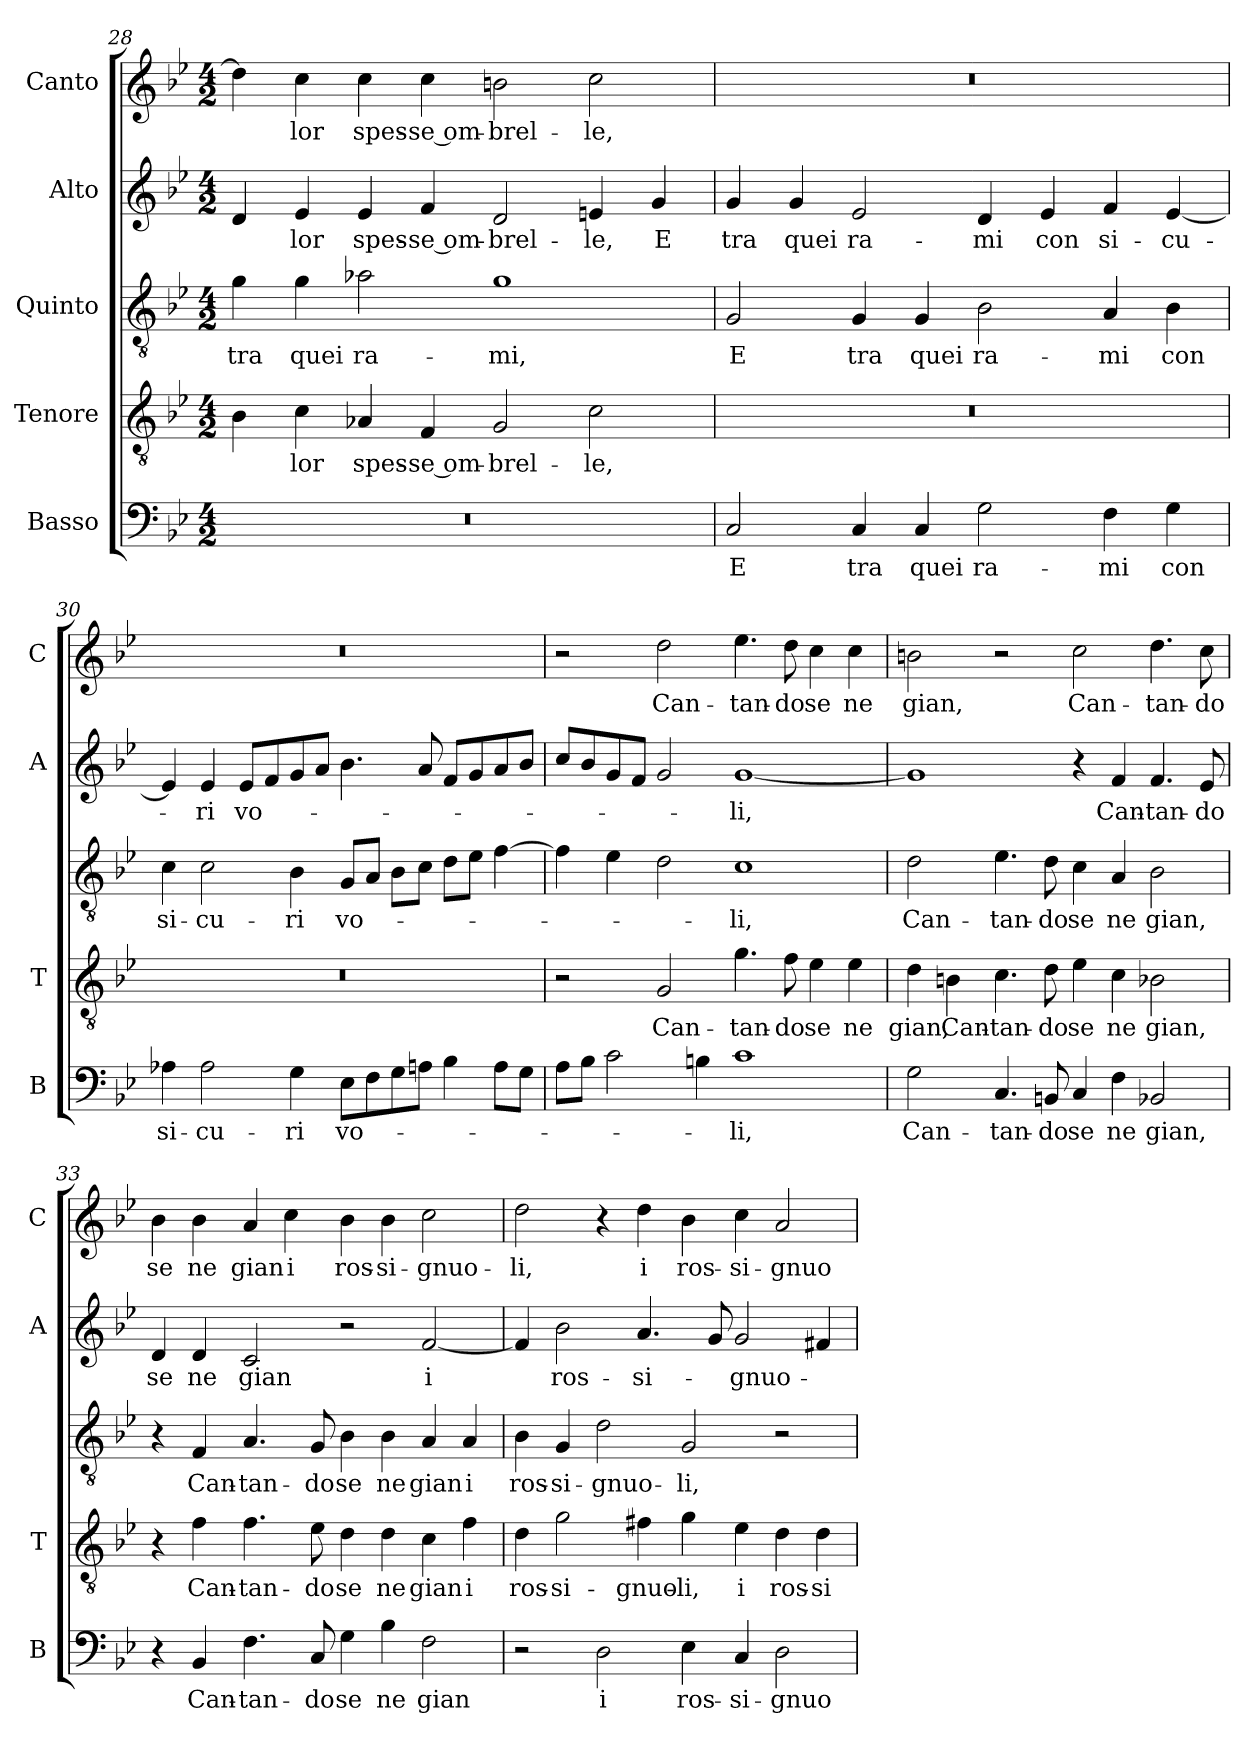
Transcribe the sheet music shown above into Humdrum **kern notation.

**kern	**text	**kern	**text	**kern	**text	**kern	**text	**kern	**text
*part5	*part5	*part4	*part4	*part3	*part3	*part2	*part2	*part1	*part1
*staff5	*staff5	*staff4	*staff4	*staff3	*staff3	*staff2	*staff2	*staff1	*staff1
*I"Basso	*	*I"Tenore	*	*I"Quinto	*	*I"Alto	*	*I"Canto	*
*I'B	*	*I'T	*	*	*	*I'A	*	*I'C	*
*clefF4	*	*clefGv2	*	*clefGv2	*	*clefG2	*	*clefG2	*
*k[b-e-]	*	*k[b-e-]	*	*k[b-e-]	*	*k[b-e-]	*	*k[b-e-]	*
*B-:	*	*B-:	*	*B-:	*	*B-:	*	*B-:	*
*M4/2	*	*M4/2	*	*M4/2	*	*M4/2	*	*M4/2	*
=28	=28	=28	=28	=28	=28	=28	=28	=28	=28
!	!	!	!	!	!LO:LY:b	!	!	!	!
0r	.	4B-\	.	4g\	tra	4d/	.	4dd\]	.
!	!	!	!LO:LY:b	!	!LO:LY:b	!	!LO:LY:b	!	!LO:LY:b
.	.	4c\	lor	4g\	quei	4e-/	lor	4cc\	lor
!	!	!	!LO:LY:b	!	!LO:LY:b	!	!LO:LY:b	!	!LO:LY:b
.	.	4A-X/	spes-	2a-X\	ra-	4e-/	spes-	4cc\	spes-
!	!	!	!LO:LY:b	!	!	!	!LO:LY:b	!	!LO:LY:b
.	.	4F/	-se om-	.	.	4f/	-se om-	4cc\	-se om-
!	!	!	!LO:LY:b	!	!LO:LY:b	!	!LO:LY:b	!	!LO:LY:b
.	.	2G/	-brel-	1g	-mi,	2d/	-brel-	2bn\	-brel-
!	!	!	!LO:LY:b	!	!	!	!LO:LY:b	!	!LO:LY:b
.	.	2c\	-le,	.	.	4en/	-le,	2cc\	-le,
!	!	!	!	!	!	!	!LO:LY:b	!	!
.	.	.	.	.	.	4g/	E	.	.
=29	=29	=29	=29	=29	=29	=29	=29	=29	=29
!	!LO:LY:b	!	!	!	!LO:LY:b	!	!LO:LY:b	!	!
2C/	E	0r	.	2G/	E	4g/	tra	0r	.
!	!	!	!	!	!	!	!LO:LY:b	!	!
.	.	.	.	.	.	4g/	quei	.	.
!	!LO:LY:b	!	!	!	!LO:LY:b	!	!LO:LY:b	!	!
4C/	tra	.	.	4G/	tra	2e-/	ra-	.	.
!	!LO:LY:b	!	!	!	!LO:LY:b	!	!	!	!
4C/	quei	.	.	4G/	quei	.	.	.	.
!	!LO:LY:b	!	!	!	!LO:LY:b	!	!LO:LY:b	!	!
2G\	ra-	.	.	2B-\	ra-	4d/	-mi	.	.
!	!	!	!	!	!	!	!LO:LY:b	!	!
.	.	.	.	.	.	4e-/	con	.	.
!	!LO:LY:b	!	!	!	!LO:LY:b	!	!LO:LY:b	!	!
4F\	-mi	.	.	4A/	-mi	4f/	si-	.	.
!	!LO:LY:b	!	!	!	!LO:LY:b	!	!LO:LY:b	!	!
4G\	con	.	.	4B-\	con	[4e-/	-cu-	.	.
!!LO:LB:g=z
=30	=30	=30	=30	=30	=30	=30	=30	=30	=30
!	!LO:LY:b	!	!	!	!LO:LY:b	!	!	!	!
4A-X\	si-	0r	.	4c\	si-	4e-/]	.	0r	.
!	!LO:LY:b	!	!	!	!LO:LY:b	!	!LO:LY:b	!	!
2A-\	-cu-	.	.	2c\	-cu-	4e-/	-ri	.	.
!	!	!	!	!	!	!	!LO:LY:b	!	!
.	.	.	.	.	.	8e-/L	vo-	.	.
.	.	.	.	.	.	8f/	.	.	.
!	!LO:LY:b	!	!	!	!LO:LY:b	!	!	!	!
4G\	-ri	.	.	4B-\	-ri	8g/	.	.	.
.	.	.	.	.	.	8a/J	.	.	.
!	!LO:LY:b	!	!	!	!LO:LY:b	!	!	!	!
8E-\L	vo-	.	.	8G/L	vo-	4.b-\	.	.	.
8F\	.	.	.	8A/J	.	.	.	.	.
8G\	.	.	.	8B-\L	.	.	.	.	.
8An\J	.	.	.	8c\J	.	8a/	.	.	.
4B-\	.	.	.	8d\L	.	8f/L	.	.	.
.	.	.	.	8e-\J	.	8g/	.	.	.
8A\L	.	.	.	[4f\	.	8a/	.	.	.
8G\J	.	.	.	.	.	8b-/J	.	.	.
=31	=31	=31	=31	=31	=31	=31	=31	=31	=31
8A\L	.	2r	.	4f\]	.	8cc/L	.	2r	.
8B-\J	.	.	.	.	.	8b-/	.	.	.
2c\	.	.	.	4e-\	.	8g/	.	.	.
.	.	.	.	.	.	8f/J	.	.	.
!	!	!	!LO:LY:b	!	!	!	!	!	!LO:LY:b
.	.	2G/	Can-	2d\	.	2g/	.	2dd\	Can-
4Bn\	.	.	.	.	.	.	.	.	.
!	!LO:LY:b	!	!LO:LY:b	!	!LO:LY:b	!	!LO:LY:b	!	!LO:LY:b
1c	-li,	4.g\	-tan-	1c	-li,	[1g	-li,	4.ee-\	-tan-
!	!	!	!LO:LY:b	!	!	!	!	!	!LO:LY:b
.	.	8f\	-do	.	.	.	.	8dd\	-do
!	!	!	!LO:LY:b	!	!	!	!	!	!LO:LY:b
.	.	4e-\	se	.	.	.	.	4cc\	se
!	!	!	!LO:LY:b	!	!	!	!	!	!LO:LY:b
.	.	4e-\	ne	.	.	.	.	4cc\	ne
=32	=32	=32	=32	=32	=32	=32	=32	=32	=32
!	!LO:LY:b	!	!LO:LY:b	!	!LO:LY:b	!	!	!	!LO:LY:b
2G\	Can-	4d\	gian,	2d\	Can-	1g]	.	2bn\	gian,
!	!	!	!LO:LY:b	!	!	!	!	!	!
.	.	4Bn\	Can-	.	.	.	.	.	.
!	!LO:LY:b	!	!LO:LY:b	!	!LO:LY:b	!	!	!	!
4.C/	-tan-	4.c\	-tan-	4.e-\	-tan-	.	.	2r	.
!	!LO:LY:b	!	!LO:LY:b	!	!LO:LY:b	!	!	!	!
8BBn/	-do	8d\	-do	8d\	-do	.	.	.	.
!	!LO:LY:b	!	!LO:LY:b	!	!LO:LY:b	!	!	!	!LO:LY:b
4C/	se	4e-\	se	4c\	se	4r	.	2cc\	Can-
!	!LO:LY:b	!	!LO:LY:b	!	!LO:LY:b	!	!LO:LY:b	!	!
4F\	ne	4c\	ne	4A/	ne	4f/	Can-	.	.
!	!LO:LY:b	!	!LO:LY:b	!	!LO:LY:b	!	!LO:LY:b	!	!LO:LY:b
2BB-X/	gian,	2B-X\	gian,	2B-\	gian,	4.f/	-tan-	4.dd\	-tan-
!	!	!	!	!	!	!	!LO:LY:b	!	!LO:LY:b
.	.	.	.	.	.	8e-/	-do	8cc\	-do
!!LO:LB:g=z
=33	=33	=33	=33	=33	=33	=33	=33	=33	=33
!	!	!	!	!	!	!	!LO:LY:b	!	!LO:LY:b
4r	.	4r	.	4r	.	4d/	se	4b-\	se
!	!LO:LY:b	!	!LO:LY:b	!	!LO:LY:b	!	!LO:LY:b	!	!LO:LY:b
4BB-/	Can-	4f\	Can-	4F/	Can-	4d/	ne	4b-\	ne
!	!LO:LY:b	!	!LO:LY:b	!	!LO:LY:b	!	!LO:LY:b	!	!LO:LY:b
4.F\	-tan-	4.f\	-tan-	4.A/	-tan-	2c/	gian	4a/	gian
!	!	!	!	!	!	!	!	!	!LO:LY:b
.	.	.	.	.	.	.	.	4cc\	i
!	!LO:LY:b	!	!LO:LY:b	!	!LO:LY:b	!	!	!	!
8C/	-do	8e-\	-do	8G/	-do	.	.	.	.
!	!LO:LY:b	!	!LO:LY:b	!	!LO:LY:b	!	!	!	!LO:LY:b
4G\	se	4d\	se	4B-\	se	2r	.	4b-\	ros-
!	!LO:LY:b	!	!LO:LY:b	!	!LO:LY:b	!	!	!	!LO:LY:b
4B-\	ne	4d\	ne	4B-\	ne	.	.	4b-\	-si-
!	!LO:LY:b	!	!LO:LY:b	!	!LO:LY:b	!	!LO:LY:b	!	!LO:LY:b
2F\	gian	4c\	gian	4A/	gian	[2f/	i	2cc\	-gnuo-
!	!	!	!LO:LY:b	!	!LO:LY:b	!	!	!	!
.	.	4f\	i	4A/	i	.	.	.	.
=34	=34	=34	=34	=34	=34	=34	=34	=34	=34
!	!	!	!LO:LY:b	!	!LO:LY:b	!	!	!	!LO:LY:b
2r	.	4d\	ros-	4B-\	ros-	4f/]	.	2dd\	-li,
!	!	!	!LO:LY:b	!	!LO:LY:b	!	!LO:LY:b	!	!
.	.	2g\	-si-	4G/	-si-	2b-\	ros-	.	.
!	!LO:LY:b	!	!	!	!LO:LY:b	!	!	!	!
2D\	i	.	.	2d\	-gnuo-	.	.	4r	.
!	!	!	!LO:LY:b	!	!	!	!LO:LY:b	!	!LO:LY:b
.	.	4f#X\	-gnuo-	.	.	4.a/	-si-	4dd\	i
!	!LO:LY:b	!	!LO:LY:b	!	!LO:LY:b	!	!	!	!LO:LY:b
4E-\	ros-	4g\	-li,	2G/	-li,	.	.	4b-\	ros-
.	.	.	.	.	.	8g/	.	.	.
!	!LO:LY:b	!	!LO:LY:b	!	!	!	!LO:LY:b	!	!LO:LY:b
4C/	-si-	4e-\	i	.	.	2g/	-gnuo-	4cc\	-si-
!	!LO:LY:b	!	!LO:LY:b	!	!	!	!	!	!LO:LY:b
2D\	-gnuo-	4d\	ros-	2r	.	.	.	2a/	-gnuo-
!	!	!	!LO:LY:b	!	!	!	!	!	!
.	.	4d\	-si-	.	.	4f#X/	.	.	.
=	=	=	=	=	=	=	=	=	=
*-	*-	*-	*-	*-	*-	*-	*-	*-	*-
